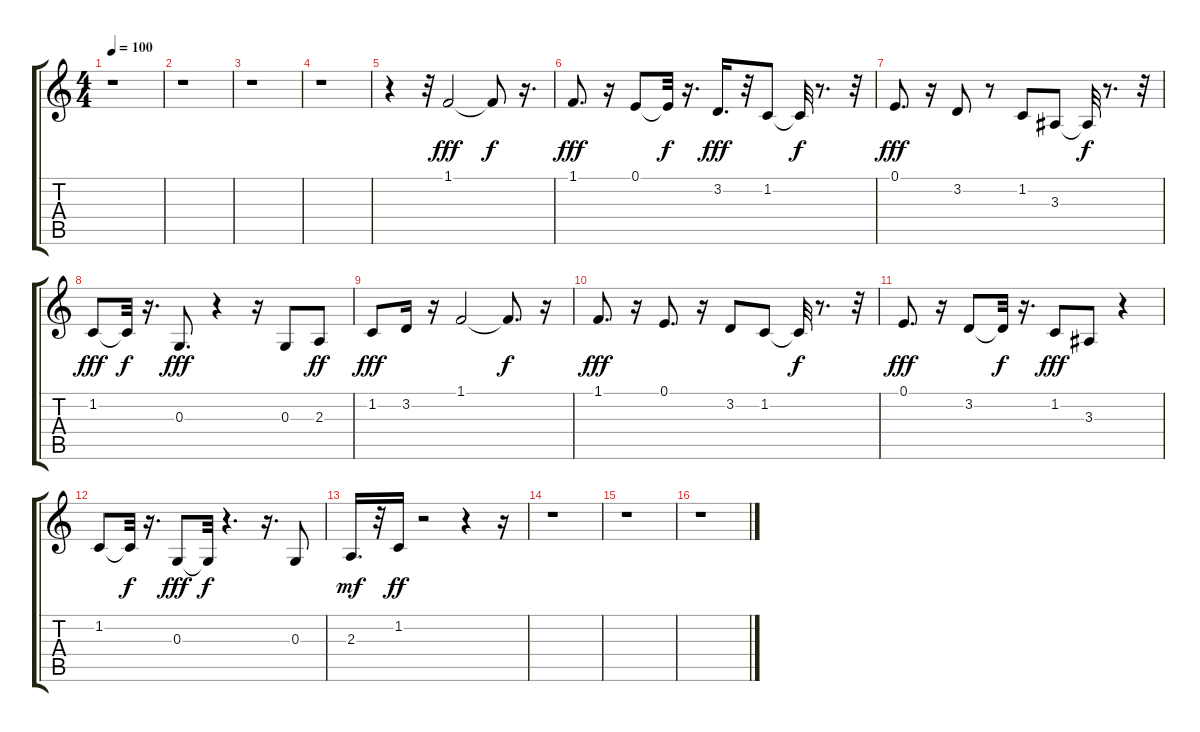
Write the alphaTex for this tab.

\track "" {instrument lead6voice}
\staff {score tabs}
\tuning (E4 B3 G3 D3 A2 E2) {hide}
\ts (4 4)
\tempo 100
\clef g2
\ks c
r.1{dy f} |
r.1 |
r.1 |
r.1 |
r.4 r.32 1.1.2{dy fff} 1.1{t}.8{dy f} r.16{d} |
1.1.8{d dy fff} r.16 0.1.8 0.1{t}.32{dy f} r.16{d} 3.2.16{d dy fff} r.32 1.2.8 1.2{t}.32{dy f} r.8{d} r.32 |
0.1.8{d dy fff} r.16 3.2.8 r.8 1.2.8 3.3.8 3.3{t}.32{dy f} r.8{d} r.32 |
1.2.8{dy fff} 1.2{t}.32{dy f} r.16{d} 0.3.8{d dy fff} r.4 r.16 0.3.8 2.3.8{dy ff} |
1.2.8{dy fff} 3.2.16 r.16 1.1.2 1.1{t}.8{d dy f} r.16 |
1.1.8{d dy fff} r.16 0.1.8{d} r.16 3.2.8 1.2.8 1.2{t}.32{dy f} r.8{d} r.32 |
0.1.8{d dy fff} r.16 3.2.8 3.2{t}.32{dy f} r.16{d} 1.2.8{dy fff} 3.3.8 r.4 |
1.2.8 1.2{t}.32{dy f} r.16{d} 0.3.8{dy fff} 0.3{t}.32{dy f} r.4{d} r.16{d} 0.3.8 |
2.3.16{d dy mf} r.32 1.2.16{dy ff} r.2 r.4 r.16 |
r.1 |
r.1 |
r.1
